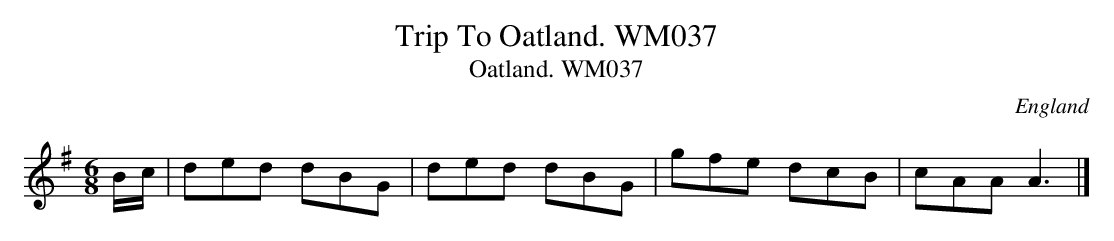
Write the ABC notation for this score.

X:1
T:Trip To Oatland. WM037
T:Oatland. WM037
M:6/8
L:1/8
O:England
K:G
B/-c/|ded dBG|ded dBG|gfe dcB|cAAA3|]
